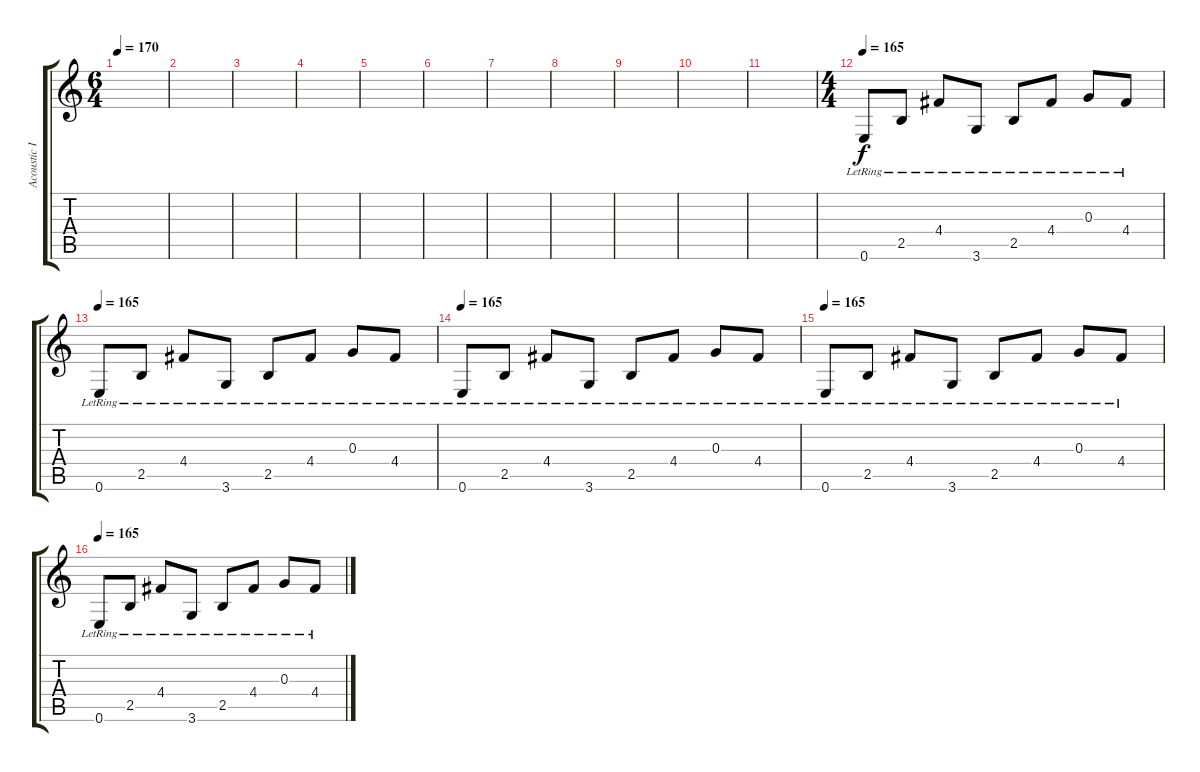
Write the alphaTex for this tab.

\track ("Acoustic I" "Acoustic I") {instrument acousticguitarsteel}
\staff {score tabs}
\tuning (E4 B3 G3 D3 A2 E2) {hide}
\ts (6 4)
\tempo 170
\clef g2
\ks c
|
|
|
|
|
|
|
|
|
|
|
\ts (4 4)
\tempo 165
0.6{lr}.8 2.5{lr}.8 4.4{lr}.8 3.6{lr}.8 2.5{lr}.8 4.4{lr}.8 0.3{lr}.8 4.4{lr}.8 |
\tempo 165
0.6{lr}.8 2.5{lr}.8 4.4{lr}.8 3.6{lr}.8 2.5{lr}.8 4.4{lr}.8 0.3{lr}.8 4.4{lr}.8 |
\tempo 165
0.6{lr}.8 2.5{lr}.8 4.4{lr}.8 3.6{lr}.8 2.5{lr}.8 4.4{lr}.8 0.3{lr}.8 4.4{lr}.8 |
\tempo 165
0.6{lr}.8 2.5{lr}.8 4.4{lr}.8 3.6{lr}.8 2.5{lr}.8 4.4{lr}.8 0.3{lr}.8 4.4{lr}.8 |
\tempo 165
0.6{lr}.8 2.5{lr}.8 4.4{lr}.8 3.6{lr}.8 2.5{lr}.8 4.4{lr}.8 0.3{lr}.8 4.4{lr}.8
